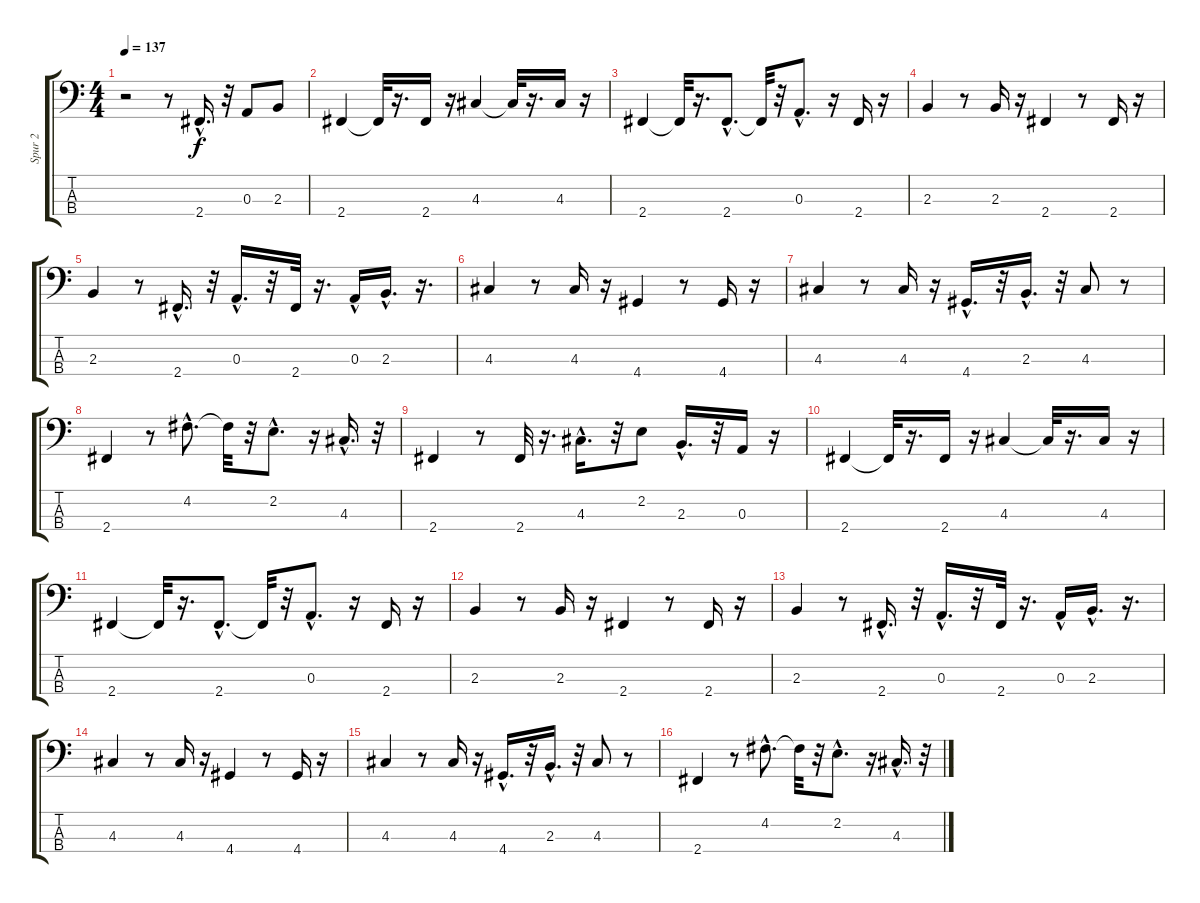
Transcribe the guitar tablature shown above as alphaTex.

\track ("Spur 2" "Spur 2") {instrument slapbass1}
\staff {score tabs}
\tuning (G2 D2 A1 E1) {hide}
\ts (4 4)
\tempo 137
\clef f4
\ks c
r.2{dy f instrument slapbass1} r.8 2.4{hac}.16{d} r.32 0.3.8 2.3.8 |
2.4.4 2.4{t}.32 r.16{d} 2.4.16 r.16 4.3.4 4.3{t}.32 r.16{d} 4.3.16 r.16 |
2.4.4 2.4{t}.32 r.16{d} 2.4{hac}.8{d} 2.4{t}.32 r.32 0.3{hac}.8{d} r.16 2.4.16 r.16 |
2.3.4 r.8 2.3.16 r.16 2.4.4 r.8 2.4.16 r.16 |
2.3.4 r.8 2.4{hac}.16{d} r.32 0.3{hac}.16{d} r.32 2.4.32 r.16{d} 0.3{hac}.16 2.3{hac}.16{d} r.16{d} |
4.3.4 r.8 4.3.16 r.16 4.4.4 r.8 4.4.16 r.16 |
4.3.4 r.8 4.3.16 r.16 4.4{hac}.16{d} r.32 2.3{hac}.16{d} r.32 4.3.8 r.8 |
2.4.4 r.8 4.2{hac}.8{d} 4.2{t}.32 r.32 2.2{hac}.8{d} r.16 4.3{hac}.16{d} r.32 |
2.4.4 r.8 2.4.32 r.16{d} 4.3{hac}.16{d} r.32 2.2.8 2.3{hac}.16{d} r.32 0.3.16 r.16 |
2.4.4 2.4{t}.32 r.16{d} 2.4.16 r.16 4.3.4 4.3{t}.32 r.16{d} 4.3.16 r.16 |
2.4.4 2.4{t}.32 r.16{d} 2.4{hac}.8{d} 2.4{t}.32 r.32 0.3{hac}.8{d} r.16 2.4.16 r.16 |
2.3.4 r.8 2.3.16 r.16 2.4.4 r.8 2.4.16 r.16 |
2.3.4 r.8 2.4{hac}.16{d} r.32 0.3{hac}.16{d} r.32 2.4.32 r.16{d} 0.3{hac}.16 2.3{hac}.16{d} r.16{d} |
4.3.4 r.8 4.3.16 r.16 4.4.4 r.8 4.4.16 r.16 |
4.3.4 r.8 4.3.16 r.16 4.4{hac}.16{d} r.32 2.3{hac}.16{d} r.32 4.3.8 r.8 |
2.4.4 r.8 4.2{hac}.8{d} 4.2{t}.32 r.32 2.2{hac}.8{d} r.16 4.3{hac}.16{d} r.32
